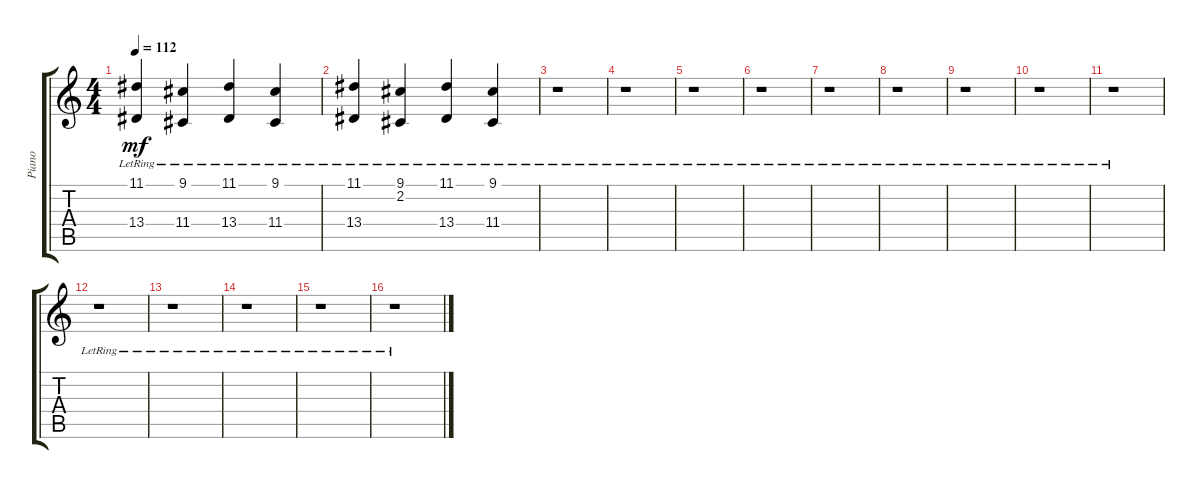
\track ("Piano" "Piano") {instrument acousticgrandpiano}
\staff {score tabs}
\tuning (E4 B3 G3 D3 A2 E2) {hide}
\ts (4 4)
\tempo 112
\clef g2
\ks c
(11.1{lr} 13.4{lr}).4{dy mf} (9.1{lr} 11.4{lr}).4 (11.1{lr} 13.4{lr}).4 (9.1{lr} 11.4{lr}).4 |
(11.1{lr} 13.4{lr}).4 (9.1{lr} 2.2{lr}).4 (11.1{lr} 13.4{lr}).4 (9.1{lr} 11.4{lr}).4 |
r.1 |
r.1 |
r.1 |
r.1 |
r.1 |
r.1 |
r.1 |
r.1 |
r.1 |
r.1 |
r.1 |
r.1 |
r.1 |
r.1
